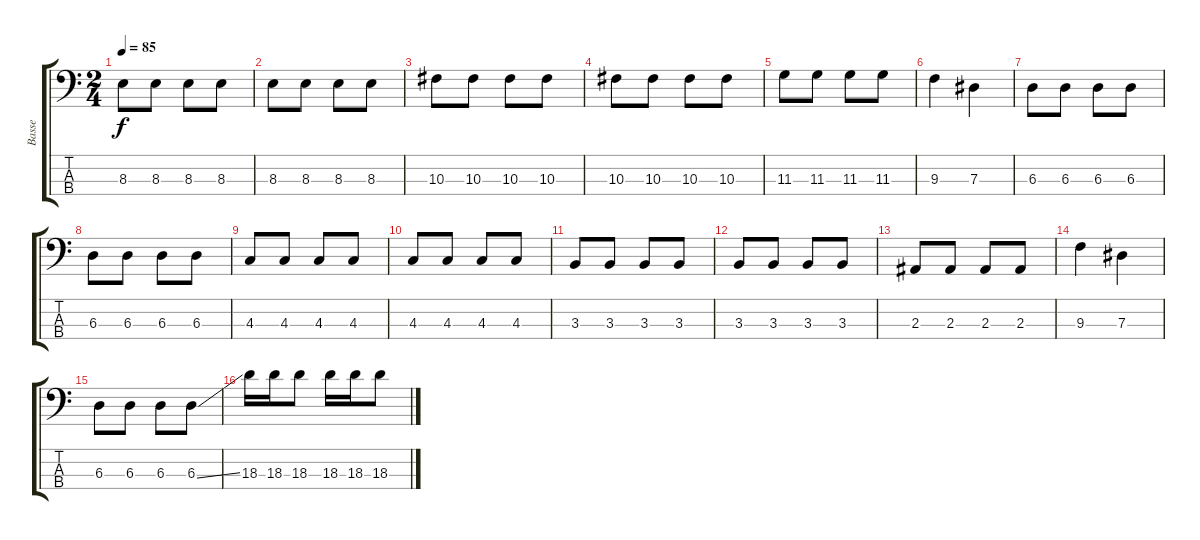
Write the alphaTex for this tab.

\track ("Basse" "Basse") {instrument electricbassfinger}
\staff {score tabs}
\tuning (Gb2 Db2 Ab1 Eb1) {hide}
\ts (2 4)
\tempo 85
\clef f4
\ks c
8.3.8{dy f} 8.3.8 8.3.8 8.3.8 |
8.3.8 8.3.8 8.3.8 8.3.8 |
10.3.8 10.3.8 10.3.8 10.3.8 |
10.3.8 10.3.8 10.3.8 10.3.8 |
11.3.8 11.3.8 11.3.8 11.3.8 |
9.3.4 7.3.4 |
6.3.8 6.3.8 6.3.8 6.3.8 |
6.3.8 6.3.8 6.3.8 6.3.8 |
4.3.8 4.3.8 4.3.8 4.3.8 |
4.3.8 4.3.8 4.3.8 4.3.8 |
3.3.8 3.3.8 3.3.8 3.3.8 |
3.3.8 3.3.8 3.3.8 3.3.8 |
2.3.8 2.3.8 2.3.8 2.3.8 |
9.3.4 7.3.4 |
6.3.8 6.3.8 6.3.8 6.3{ss}.8 |
18.3.16 18.3.16 18.3.8 18.3.16 18.3.16 18.3{ss}.8
